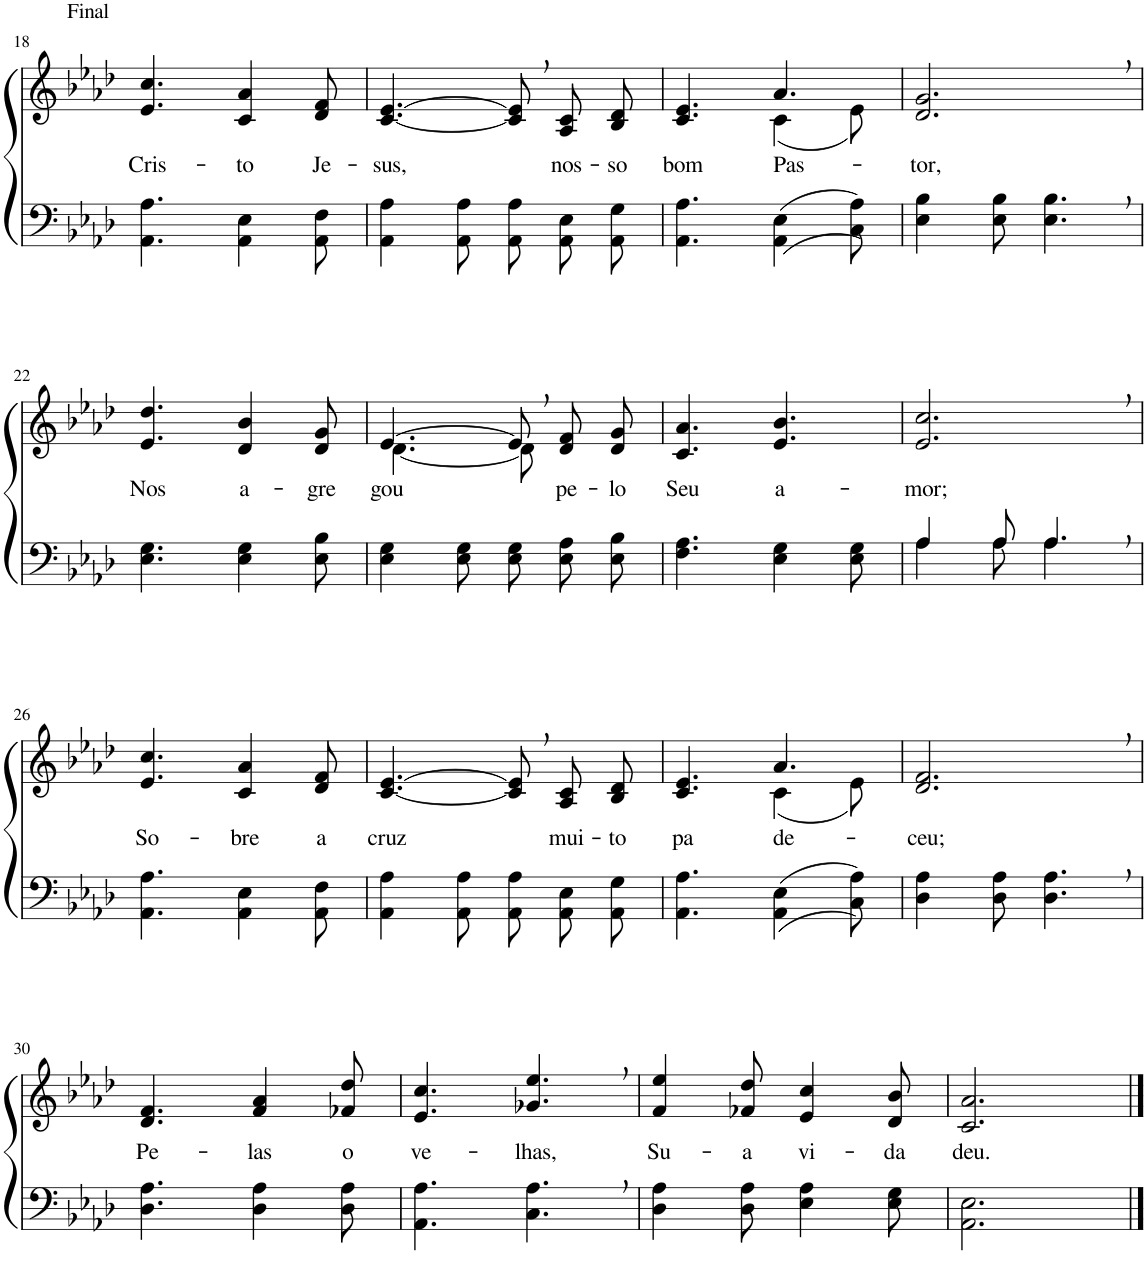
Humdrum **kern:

**kern	**kern	**text
*part2	*part1	*part1
*staff2	*staff1	*staff1
*I"Parte III e IV	*I"Parte I e II	*
!!LO:PB:g=z
*clefF4	*clefG2	*
*k[b-e-a-d-]	*k[b-e-a-d-]	*
*M6/8	*M6/8	*
=18	=18	=18
!	!LO:TX:a:t=Final	!
!	!	!LO:LY:b
4.AA-\ 4.A-\	4.e-/ 4.cc/	Cris-
!	!	!LO:LY:b
4AA-\ 4E-\	4c/ 4a-/	-to
!	!	!LO:LY:b
8AA-\ 8F\	8d-/ 8f/	Je-
=19	=19	=19
!	!	!LO:LY:b
4AA-\ 4A-\	[4.c/ [4.e-/	-sus,
8AA-\ 8A-\	.	.
8AA-\ 8A-\L	8c],/ 8e-],/L	.
!	!	!LO:LY:b
8AA-\ 8E-\	8A-/ 8c/	nos-
!	!	!LO:LY:b
8AA-\ 8G\J	8B-/ 8d-/J	-so
=20	=20	=20
!	!	!LO:LY:b
*	*^	*
4.AA-\ 4.A-\	4.c/ 4.e-/	4.ryy	bom
!	!	!	!LO:LY:b
((4AA-\ 4E-\	4.a-/	(4c\	Pas-
8C\ 8A-\))	.	8e-\)	.
=21	=21	=21	=21
!	!	!	!LO:LY:b
*	*v	*v	*
4E-\ 4B-\	2.d-/, 2.g/,	tor,
8E-\ 8B-\	.	.
4.E-\, 4.B-\,	.	.
!!LO:LB:g=z
=22	=22	=22
!	!	!LO:LY:b
4.E-\ 4.G\	4.e-/ 4.dd-/	Nos
!	!	!LO:LY:b
4E-\ 4G\	4d-/ 4b-/	a-
!	!	!LO:LY:b
8E-\ 8B-\	8d-/ 8g/	-gre-
=23	=23	=23
*	*^	*
!	!	!	!LO:LY:b
4E-\ 4G\	[4.e-/	[4.d-\	-gou
8E-\ 8G\	.	.	.
8E-\ 8G\L	8e-,/L]	8d-\]	.
!	!	!	!LO:LY:b
8E-\ 8A-\	8d-/ 8f/	4ryy	pe-
!	!	!	!LO:LY:b
8E-\ 8B-\J	8d-/ 8g/J	.	-lo
*	*v	*v	*
=24	=24	=24
!	!	!LO:LY:b
4.F\ 4.A-\	4.c/ 4.a-/	Seu
!	!	!LO:LY:b
4E-\ 4G\	4.e-/ 4.b-/	a-
8E-\ 8G\	.	.
=25	=25	=25
*^	*	*
!	!	!	!LO:LY:b
4A-\	4A-/	2.e-/, 2.cc/,	-mor;
8A-\	8A-/	.	.
4.A-,\	4.A-/	.	.
!!LO:LB:g=z
=26	=26	=26	=26
!	!	!	!LO:LY:b
*v	*v	*	*
4.AA-\ 4.A-\	4.e-/ 4.cc/	So-
!	!	!LO:LY:b
4AA-\ 4E-\	4c/ 4a-/	-bre
!	!	!LO:LY:b
8AA-\ 8F\	8d-/ 8f/	a
=27	=27	=27
!	!	!LO:LY:b
4AA-\ 4A-\	[4.c/ [4.e-/	cruz
8AA-\ 8A-\	.	.
8AA-\ 8A-\L	8c],/ 8e-],/L	.
!	!	!LO:LY:b
8AA-\ 8E-\	8A-/ 8c/	mui-
!	!	!LO:LY:b
8AA-\ 8G\J	8B-/ 8d-/J	-to
=28	=28	=28
!	!	!LO:LY:b
*	*^	*
4.AA-\ 4.A-\	4.c/ 4.e-/	4.ryy	pa-
!	!	!	!LO:LY:b
((4AA-\ 4E-\	4.a-/	(4c\	de-
8C\ 8A-\))	.	8e-\)	.
=29	=29	=29	=29
!	!	!	!LO:LY:b
*	*v	*v	*
4D-\ 4A-\	2.d-/, 2.f/,	-ceu;
8D-\ 8A-\	.	.
4.D-\, 4.A-\,	.	.
!!LO:LB:g=z
=30	=30	=30
!	!	!LO:LY:b
4.D-\ 4.A-\	4.d-/ 4.f/	Pe-
!	!	!LO:LY:b
4D-\ 4A-\	4f/ 4a-/	-las
!	!	!LO:LY:b
8D-\ 8A-\	8f-X/ 8dd-/	o
=31	=31	=31
!	!	!LO:LY:b
4.AA-\ 4.A-\	4.e-/ 4.cc/	ve-
!	!	!LO:LY:b
4.C\, 4.A-\,	4.g-X/, 4.ee-/,	-lhas,
=32	=32	=32
!	!	!LO:LY:b
4D-\ 4A-\	4f/ 4ee-/	Su-
!	!	!LO:LY:b
8D-\ 8A-\	8f-X/ 8dd-/	-a
!	!	!LO:LY:b
4E-\ 4A-\	4e-/ 4cc/	vi-
!	!	!LO:LY:b
8E-\ 8G\	8d-/ 8b-/	-da
=33	=33	=33
!	!	!LO:LY:b
2.AA-\ 2.E-\	2.c/ 2.a-/	deu.
==	==	==
*-	*-	*-
